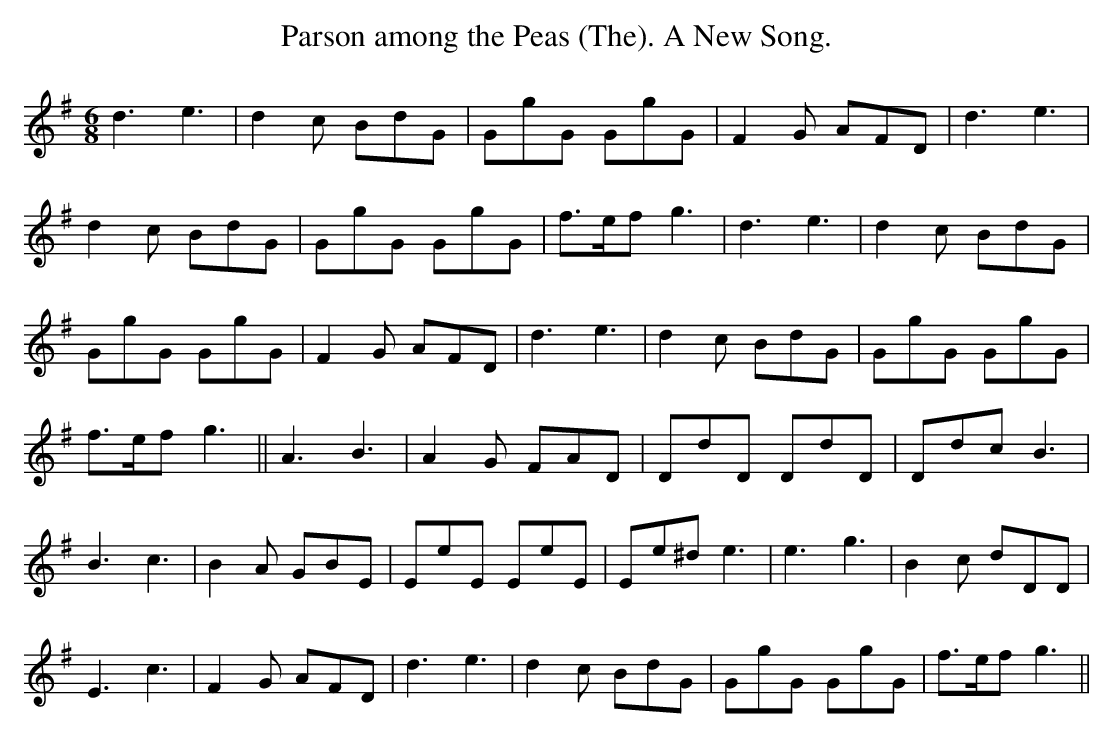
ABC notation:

X:1
T:Parson among the Peas (The). A New Song.
M:6/8
L:1/8
K:G
d3e3|d2c BdG|GgG GgG|F2G AFD|d3e3|
d2c BdG|GgG GgG|f>ef g3|d3e3|d2c BdG|
GgG GgG|F2G AFD|d3e3|d2c BdG|GgG GgG|
f>ef g3||A3B3|A2G FAD|DdD DdD|Ddc B3|
B3c3|B2A GBE|EeE EeE|Ee^d e3|e3g3|B2c dDD|
E3c3|F2G AFD|d3e3|d2c BdG|GgG GgG|f>ef g3||
